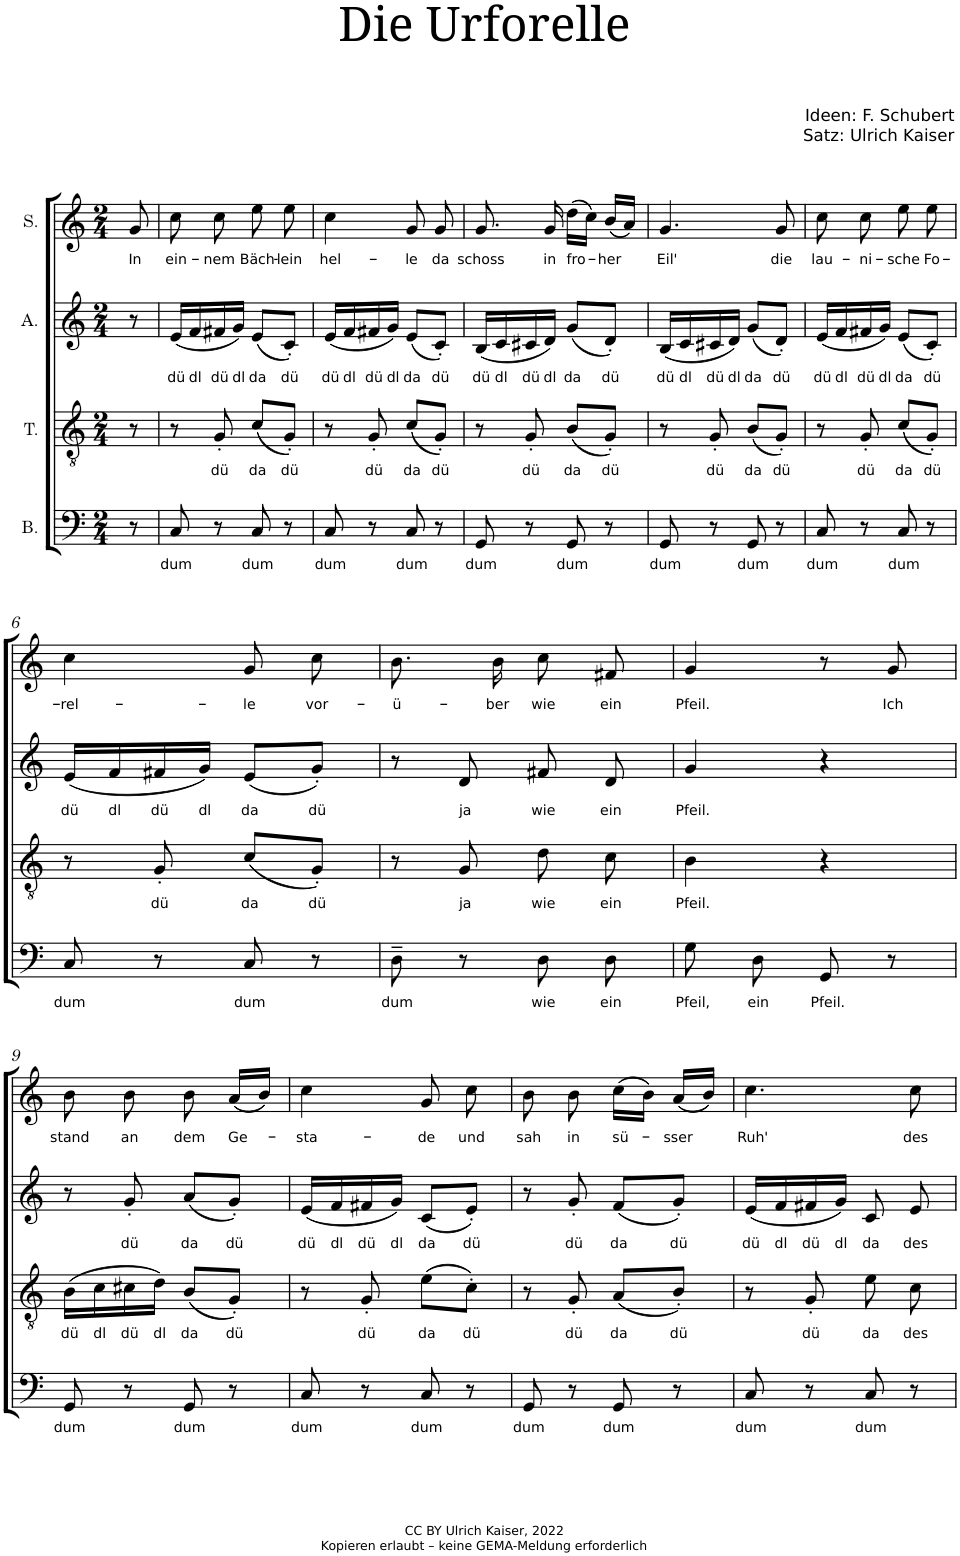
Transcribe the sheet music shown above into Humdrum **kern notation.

**kern	**text	**kern	**text	**kern	**text	**kern	**text
*part4	*part4	*part3	*part3	*part2	*part2	*part1	*part1
*staff4	*staff4	*staff3	*staff3	*staff2	*staff2	*staff1	*staff1
*I"B.	*	*I"T.	*	*I"A.	*	*I"S.	*
*clefF4	*	*clefGv2	*	*clefG2	*	*clefG2	*
*k[]	*	*k[]	*	*k[]	*	*k[]	*
*M2/4	*	*M2/4	*	*M2/4	*	*M2/4	*
=	=	=	=	=	=	=	=
!	!	!	!	!	!	!	!LO:LY:b
8r	.	8r	.	8r	.	8g/	In
=1	=1	=1	=1	=1	=1	=1	=1
!	!LO:LY:b	!	!	!	!LO:LY:b	!	!LO:LY:b
8C/	dum	8r	.	(16e/LL	dü	8cc\	ein-
!	!	!	!	!	!LO:LY:b	!	!
.	.	.	.	16f/	dl	.	.
!	!	!	!LO:LY:b	!	!LO:LY:b	!	!LO:LY:b
8r	.	8G'/	dü	16f#X/	dü	8cc\	-nem
!	!	!	!	!	!LO:LY:b	!	!
.	.	.	.	16g/JJ)	dl	.	.
!	!LO:LY:b	!	!LO:LY:b	!	!LO:LY:b	!	!LO:LY:b
8C/	dum	(8c/L	da	(8e/L	da	8ee\	Bäch-
!	!	!	!LO:LY:b	!	!LO:LY:b	!	!LO:LY:b
8r	.	8G'/J)	dü	8c'/J)	dü	8ee\	-lein
=2	=2	=2	=2	=2	=2	=2	=2
!	!LO:LY:b	!	!	!	!LO:LY:b	!	!LO:LY:b
8C/	dum	8r	.	(16e/LL	dü	4cc\	hel-
!	!	!	!	!	!LO:LY:b	!	!
.	.	.	.	16f/	dl	.	.
!	!	!	!LO:LY:b	!	!LO:LY:b	!	!
8r	.	8G'/	dü	16f#X/	dü	.	.
!	!	!	!	!	!LO:LY:b	!	!
.	.	.	.	16g/JJ)	dl	.	.
!	!LO:LY:b	!	!LO:LY:b	!	!LO:LY:b	!	!LO:LY:b
8C/	dum	(8c/L	da	(8e/L	da	8g/	-le
!	!	!	!LO:LY:b	!	!LO:LY:b	!	!LO:LY:b
8r	.	8G'/J)	dü	8c'/J)	dü	8g/	da
=3	=3	=3	=3	=3	=3	=3	=3
!	!LO:LY:b	!	!	!	!LO:LY:b	!	!LO:LY:b
8GG/	dum	8r	.	(16B/LL	dü	8.g/	schoss
!	!	!	!	!	!LO:LY:b	!	!
.	.	.	.	16c/	dl	.	.
!	!	!	!LO:LY:b	!	!LO:LY:b	!	!
8r	.	8G'/	dü	16c#X/	dü	.	.
!	!	!	!	!	!LO:LY:b	!	!LO:LY:b
.	.	.	.	16d/JJ)	dl	16g/	in
!	!LO:LY:b	!	!LO:LY:b	!	!LO:LY:b	!	!LO:LY:b
8GG/	dum	(8B/L	da	(8g/L	da	(16dd\LL	fro-
.	.	.	.	.	.	16cc\JJ)	.
!	!	!	!LO:LY:b	!	!LO:LY:b	!	!LO:LY:b
8r	.	8G'/J)	dü	8d'/J)	dü	(16b/LL	-her
.	.	.	.	.	.	16a/JJ)	.
=4	=4	=4	=4	=4	=4	=4	=4
!	!LO:LY:b	!	!	!	!LO:LY:b	!	!LO:LY:b
8GG/	dum	8r	.	(16B/LL	dü	4.g/	Eil'
!	!	!	!	!	!LO:LY:b	!	!
.	.	.	.	16c/	dl	.	.
!	!	!	!LO:LY:b	!	!LO:LY:b	!	!
8r	.	8G'/	dü	16c#X/	dü	.	.
!	!	!	!	!	!LO:LY:b	!	!
.	.	.	.	16d/JJ)	dl	.	.
!	!LO:LY:b	!	!LO:LY:b	!	!LO:LY:b	!	!
8GG/	dum	(8B/L	da	(8g/L	da	.	.
!	!	!	!LO:LY:b	!	!LO:LY:b	!	!LO:LY:b
8r	.	8G'/J)	dü	8d'/J)	dü	8g/	die
=5	=5	=5	=5	=5	=5	=5	=5
!	!LO:LY:b	!	!	!	!LO:LY:b	!	!LO:LY:b
8C/	dum	8r	.	(16e/LL	dü	8cc\	lau-
!	!	!	!	!	!LO:LY:b	!	!
.	.	.	.	16f/	dl	.	.
!	!	!	!LO:LY:b	!	!LO:LY:b	!	!LO:LY:b
8r	.	8G'/	dü	16f#X/	dü	8cc\	-ni-
!	!	!	!	!	!LO:LY:b	!	!
.	.	.	.	16g/JJ)	dl	.	.
!	!LO:LY:b	!	!LO:LY:b	!	!LO:LY:b	!	!LO:LY:b
8C/	dum	(8c/L	da	(8e/L	da	8ee\	-sche
!	!	!	!LO:LY:b	!	!LO:LY:b	!	!LO:LY:b
8r	.	8G'/J)	dü	8c'/J)	dü	8ee\	Fo-
!!LO:LB:g=z
=6	=6	=6	=6	=6	=6	=6	=6
!	!LO:LY:b	!	!	!	!LO:LY:b	!	!LO:LY:b
8C/	dum	8r	.	(16e/LL	dü	4cc\	-rel-
!	!	!	!	!	!LO:LY:b	!	!
.	.	.	.	16f/	dl	.	.
!	!	!	!LO:LY:b	!	!LO:LY:b	!	!
8r	.	8G'/	dü	16f#X/	dü	.	.
!	!	!	!	!	!LO:LY:b	!	!
.	.	.	.	16g/JJ)	dl	.	.
!	!LO:LY:b	!	!LO:LY:b	!	!LO:LY:b	!	!LO:LY:b
8C/	dum	(8c/L	da	(8e/L	da	8g/	-le
!	!	!	!LO:LY:b	!	!LO:LY:b	!	!LO:LY:b
8r	.	8G'/J)	dü	8g'/J)	dü	8cc\	vor-
=7	=7	=7	=7	=7	=7	=7	=7
!	!LO:LY:b	!	!	!	!	!	!LO:LY:b
8D~\	dum	8r	.	8r	.	8.b\	-ü-
!	!	!	!LO:LY:b	!	!LO:LY:b	!	!
8r	.	8G/	ja	8d/	ja	.	.
!	!	!	!	!	!	!	!LO:LY:b
.	.	.	.	.	.	16b\	-ber
!	!LO:LY:b	!	!LO:LY:b	!	!LO:LY:b	!	!LO:LY:b
8D\L	wie	8d\	wie	8f#X/	wie	8cc\	wie
!	!LO:LY:b	!	!LO:LY:b	!	!LO:LY:b	!	!LO:LY:b
8D\J	ein	8c\	ein	8d/	ein	8f#X/	ein
=8	=8	=8	=8	=8	=8	=8	=8
!	!LO:LY:b	!	!LO:LY:b	!	!LO:LY:b	!	!LO:LY:b
8G\L	Pfeil,	4B\	Pfeil.	4g/	Pfeil.	4g/	Pfeil.
!	!LO:LY:b	!	!	!	!	!	!
8D\J	ein	.	.	.	.	.	.
!	!LO:LY:b	!	!	!	!	!	!
8GG/	Pfeil.	4r	.	4r	.	8r	.
!	!	!	!	!	!	!	!LO:LY:b
8r	.	.	.	.	.	8g/	Ich
!!LO:LB:g=z
=9	=9	=9	=9	=9	=9	=9	=9
!	!LO:LY:b	!	!LO:LY:b	!	!	!	!LO:LY:b
8GG/	dum	(16B\LL	dü	8r	.	8b\	stand
!	!	!	!LO:LY:b	!	!	!	!
.	.	16c\	dl	.	.	.	.
!	!	!	!LO:LY:b	!	!LO:LY:b	!	!LO:LY:b
8r	.	16c#X\	dü	8g'/	dü	8b\	an
!	!	!	!LO:LY:b	!	!	!	!
.	.	16d\JJ)	dl	.	.	.	.
!	!LO:LY:b	!	!LO:LY:b	!	!LO:LY:b	!	!LO:LY:b
8GG/	dum	(8B/L	da	(8a/L	da	8b\	dem
!	!	!	!LO:LY:b	!	!LO:LY:b	!	!LO:LY:b
8r	.	8G'/J)	dü	8g'/J)	dü	(16a/LL	Ge-
.	.	.	.	.	.	16b/JJ)	.
=10	=10	=10	=10	=10	=10	=10	=10
!	!LO:LY:b	!	!	!	!LO:LY:b	!	!LO:LY:b
8C/	dum	8r	.	(16e/LL	dü	4cc\	-sta-
!	!	!	!	!	!LO:LY:b	!	!
.	.	.	.	16f/	dl	.	.
!	!	!	!LO:LY:b	!	!LO:LY:b	!	!
8r	.	8G'/	dü	16f#X/	dü	.	.
!	!	!	!	!	!LO:LY:b	!	!
.	.	.	.	16g/JJ)	dl	.	.
!	!LO:LY:b	!	!LO:LY:b	!	!LO:LY:b	!	!LO:LY:b
8C/	dum	(8e\L	da	(8c/L	da	8g/	-de
!	!	!	!LO:LY:b	!	!LO:LY:b	!	!LO:LY:b
8r	.	8c'\J)	dü	8e'/J)	dü	8cc\	und
=11	=11	=11	=11	=11	=11	=11	=11
!	!LO:LY:b	!	!	!	!	!	!LO:LY:b
8GG/	dum	8r	.	8r	.	8b\	sah
!	!	!	!LO:LY:b	!	!LO:LY:b	!	!LO:LY:b
8r	.	8G'/	dü	8g'/	dü	8b\	in
!	!LO:LY:b	!	!LO:LY:b	!	!LO:LY:b	!	!LO:LY:b
8GG/	dum	(8A/L	da	(8f/L	da	(16cc\LL	sü-
.	.	.	.	.	.	16b\JJ)	.
!	!	!	!LO:LY:b	!	!LO:LY:b	!	!LO:LY:b
8r	.	8B'/J)	dü	8g'/J)	dü	(16a/LL	-sser
.	.	.	.	.	.	16b/JJ)	.
=12	=12	=12	=12	=12	=12	=12	=12
!	!LO:LY:b	!	!	!	!LO:LY:b	!	!LO:LY:b
8C/	dum	8r	.	(16e/LL	dü	4.cc\	Ruh'
!	!	!	!	!	!LO:LY:b	!	!
.	.	.	.	16f/	dl	.	.
!	!	!	!LO:LY:b	!	!LO:LY:b	!	!
8r	.	8G'/	dü	16f#X/	dü	.	.
!	!	!	!	!	!LO:LY:b	!	!
.	.	.	.	16g/JJ)	dl	.	.
!	!LO:LY:b	!	!LO:LY:b	!	!LO:LY:b	!	!
8C/	dum	8e\	da	8c/	da	.	.
!	!	!	!LO:LY:b	!	!LO:LY:b	!	!LO:LY:b
8r	.	8c\	des	8e/	des	8cc\	des
=	=	=	=	=	=	=	=
*-	*-	*-	*-	*-	*-	*-	*-
